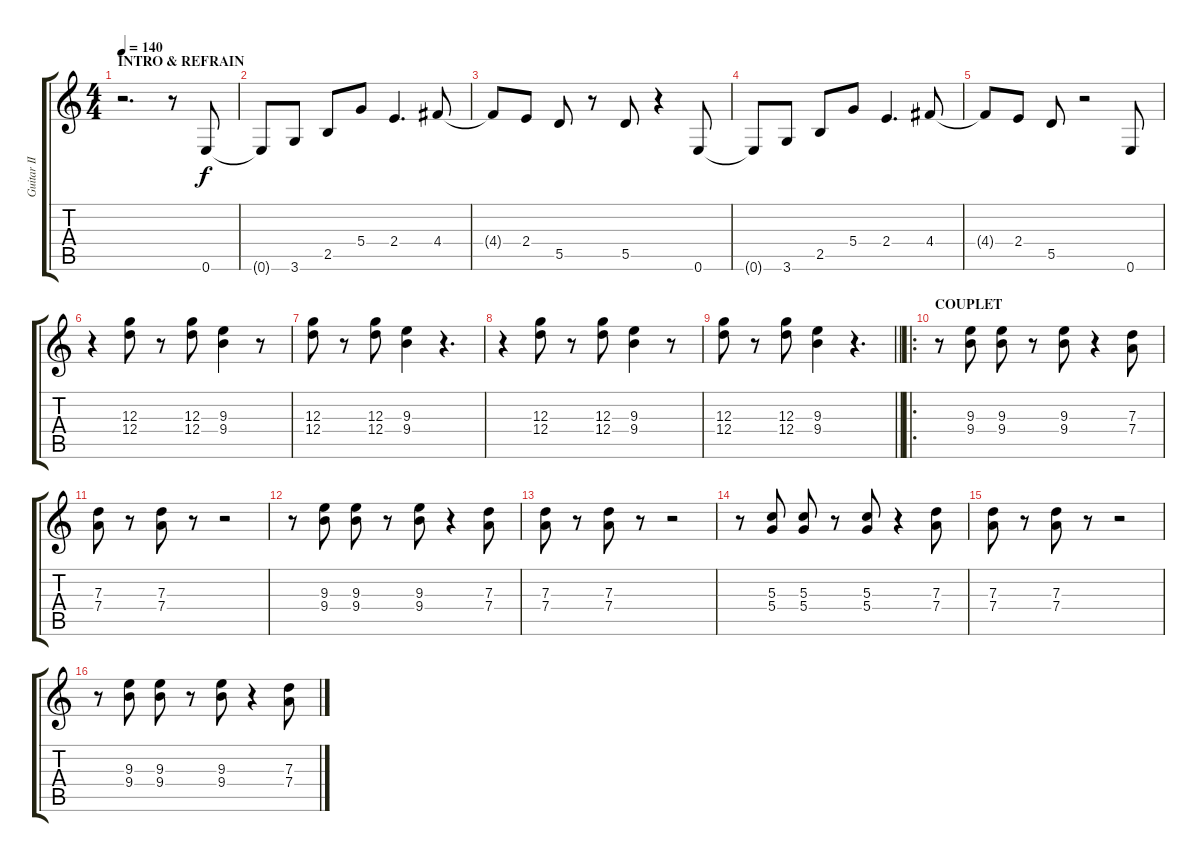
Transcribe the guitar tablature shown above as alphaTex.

\track ("Guitar II" "Guitar II") {instrument overdrivenguitar}
\staff {score tabs}
\tuning (E4 B3 G3 D3 A2 E2) {hide}
\ts (4 4)
\section ("" "INTRO & REFRAIN")
\tempo 140
\clef g2
\ks c
r.2{d dy f instrument overdrivenguitar} r.8 0.6.8 |
0.6{t}.8 3.6.8 2.5.8 5.4.8 2.4.4{d} 4.4.8 |
4.4{t}.8 2.4.8 5.5.8 r.8 5.5.8 r.4 0.6.8 |
0.6{t}.8 3.6.8 2.5.8 5.4.8 2.4.4{d} 4.4.8 |
4.4{t}.8 2.4.8 5.5.8 r.2 0.6.8 |
r.4 (12.3 12.4).8 r.8 (12.3 12.4).8 (9.3 9.4).4 r.8 |
(12.3 12.4).8 r.8 (12.3 12.4).8 (9.3 9.4).4 r.4{d} |
r.4 (12.3 12.4).8 r.8 (12.3 12.4).8 (9.3 9.4).4 r.8 |
\barLineRight lightlight
(12.3 12.4).8 r.8 (12.3 12.4).8 (9.3 9.4).4 r.4{d} |
\ro
\section ("" "COUPLET")
r.8 (9.3 9.4).8 (9.3 9.4).8 r.8 (9.3 9.4).8 r.4 (7.3 7.4).8 |
(7.3 7.4).8 r.8 (7.3 7.4).8 r.8 r.2 |
r.8 (9.3 9.4).8 (9.3 9.4).8 r.8 (9.3 9.4).8 r.4 (7.3 7.4).8 |
(7.3 7.4).8 r.8 (7.3 7.4).8 r.8 r.2 |
r.8 (5.3 5.4).8 (5.3 5.4).8 r.8 (5.3 5.4).8 r.4 (7.3 7.4).8 |
(7.3 7.4).8 r.8 (7.3 7.4).8 r.8 r.2 |
r.8 (9.3 9.4).8 (9.3 9.4).8 r.8 (9.3 9.4).8 r.4 (7.3 7.4).8
